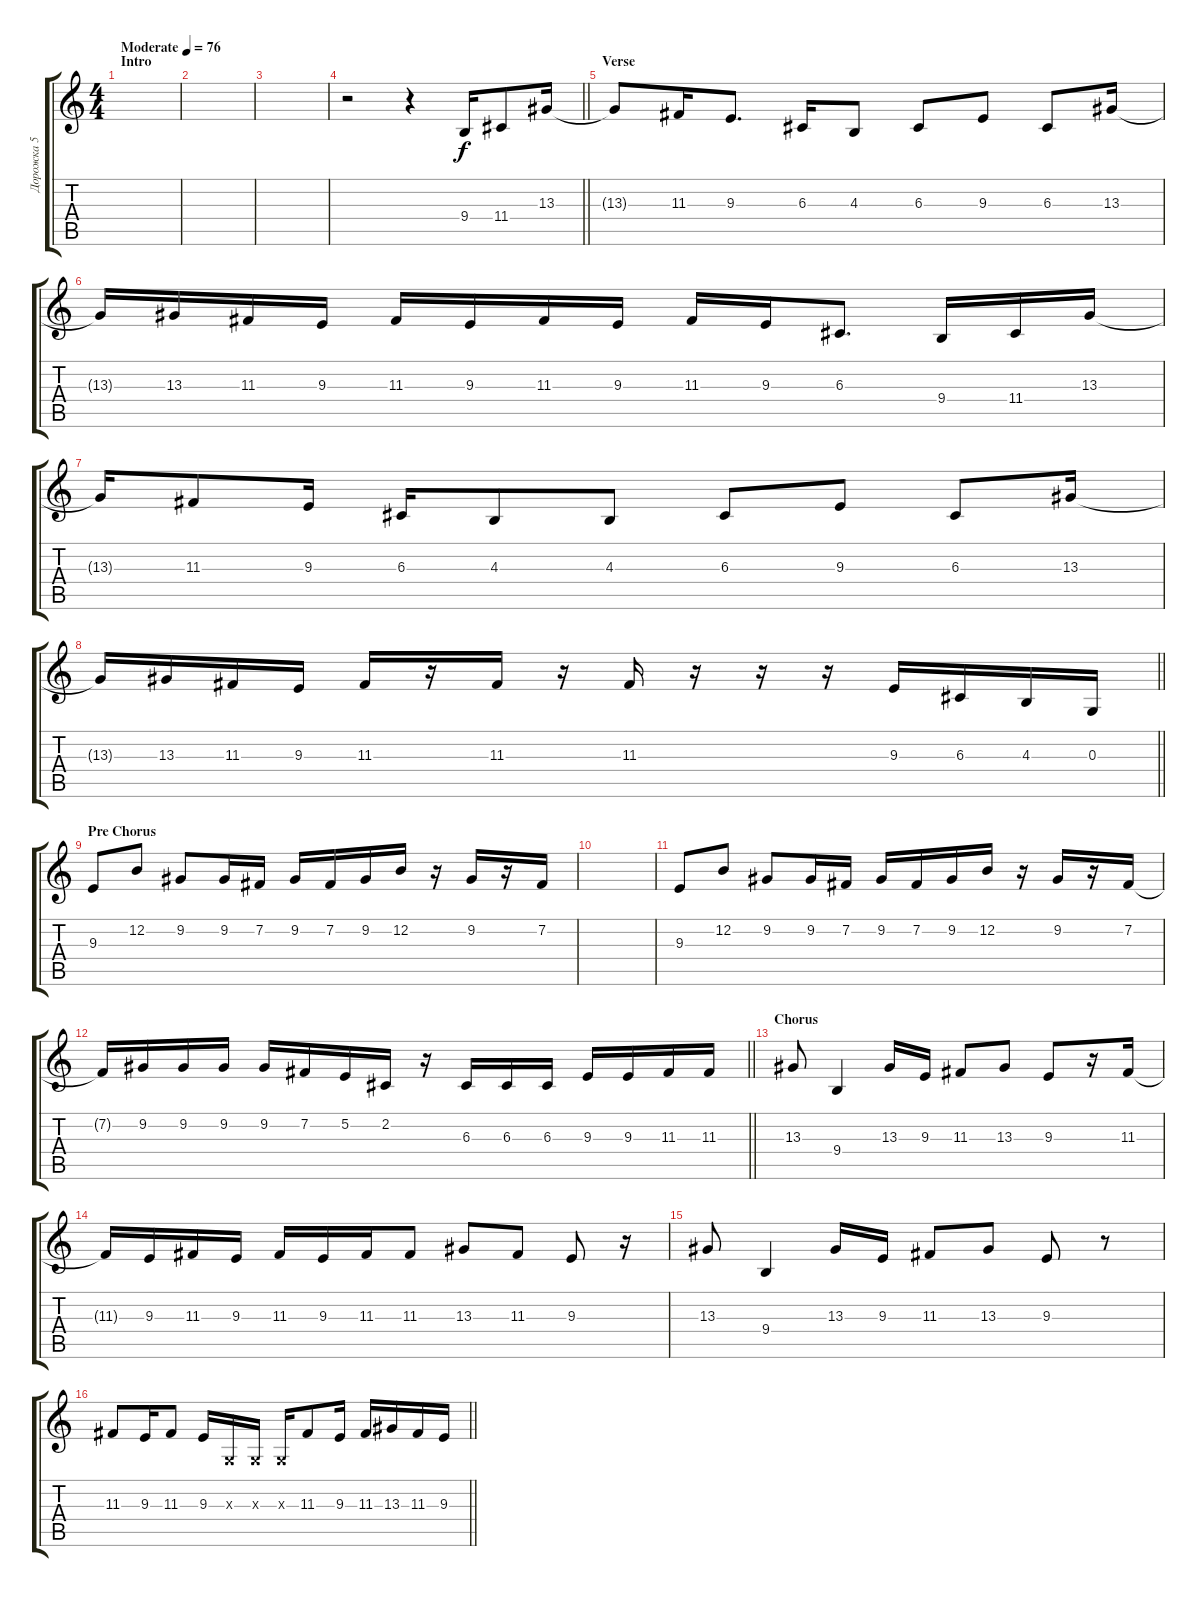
\track ("Дорожка 5" "Дорожка 5") {instrument altosax}
\staff {score tabs}
\tuning (E4 B3 G3 D3 A2 E2) {hide}
\ts (4 4)
\section ("" "Intro")
\tempo (76 "Moderate")
\clef g2
\ks c
|
|
|
\barLineRight lightlight
r.2 r.4 9.4.16 11.4.8 13.3.16 |
\section ("" "Verse")
13.3{t}.8 11.3.16 9.3.8{d} 6.3.16 4.3.8 6.3.8 9.3.8 6.3.8 13.3.16 |
13.3{t}.16 13.3.16 11.3.16 9.3.16 11.3.16 9.3.16 11.3.16 9.3.16 11.3.16 9.3.16 6.3.8{d} 9.4.16 11.4.16 13.3.16 |
13.3{t}.16 11.3.8 9.3.16 6.3.16 4.3.8 4.3.8 6.3.8 9.3.8 6.3.8 13.3.16 |
\barLineRight lightlight
13.3{t}.16 13.3.16 11.3.16 9.3.16 11.3.16 r.16 11.3.16 r.16 11.3.16 r.16 r.16 r.16 9.3.16 6.3.16 4.3.16 0.3.16 |
\section ("" "Pre Chorus")
9.3.8 12.2.8 9.2.8 9.2.16 7.2.16 9.2.16 7.2.16 9.2.16 12.2.16 r.16 9.2.16 r.16 7.2.16 |
|
9.3.8 12.2.8 9.2.8 9.2.16 7.2.16 9.2.16 7.2.16 9.2.16 12.2.16 r.16 9.2.16 r.16 7.2.16 |
\barLineRight lightlight
7.2{t}.16 9.2.16 9.2.16 9.2.16 9.2.16 7.2.16 5.2.16 2.2.16 r.16 6.3.16 6.3.16 6.3.16 9.3.16 9.3.16 11.3.16 11.3.16 |
\section ("" "Chorus")
13.3.8 9.4.4 13.3.16 9.3.16 11.3.8 13.3.8 9.3.8 r.16 11.3.16 |
11.3{t}.16 9.3.16 11.3.16 9.3.16 11.3.16 9.3.16 11.3.16 11.3.8 13.3.8 11.3.8 9.3.8 r.16 |
13.3.8 9.4.4 13.3.16 9.3.16 11.3.8 13.3.8 9.3.8 r.8 |
\barLineRight lightlight
11.3.8 9.3.16 11.3.8 9.3.16 0.3{x}.16 0.3{x}.16 0.3{x}.16 11.3.8 9.3.16 11.3.16 13.3.16 11.3.16 9.3.16
